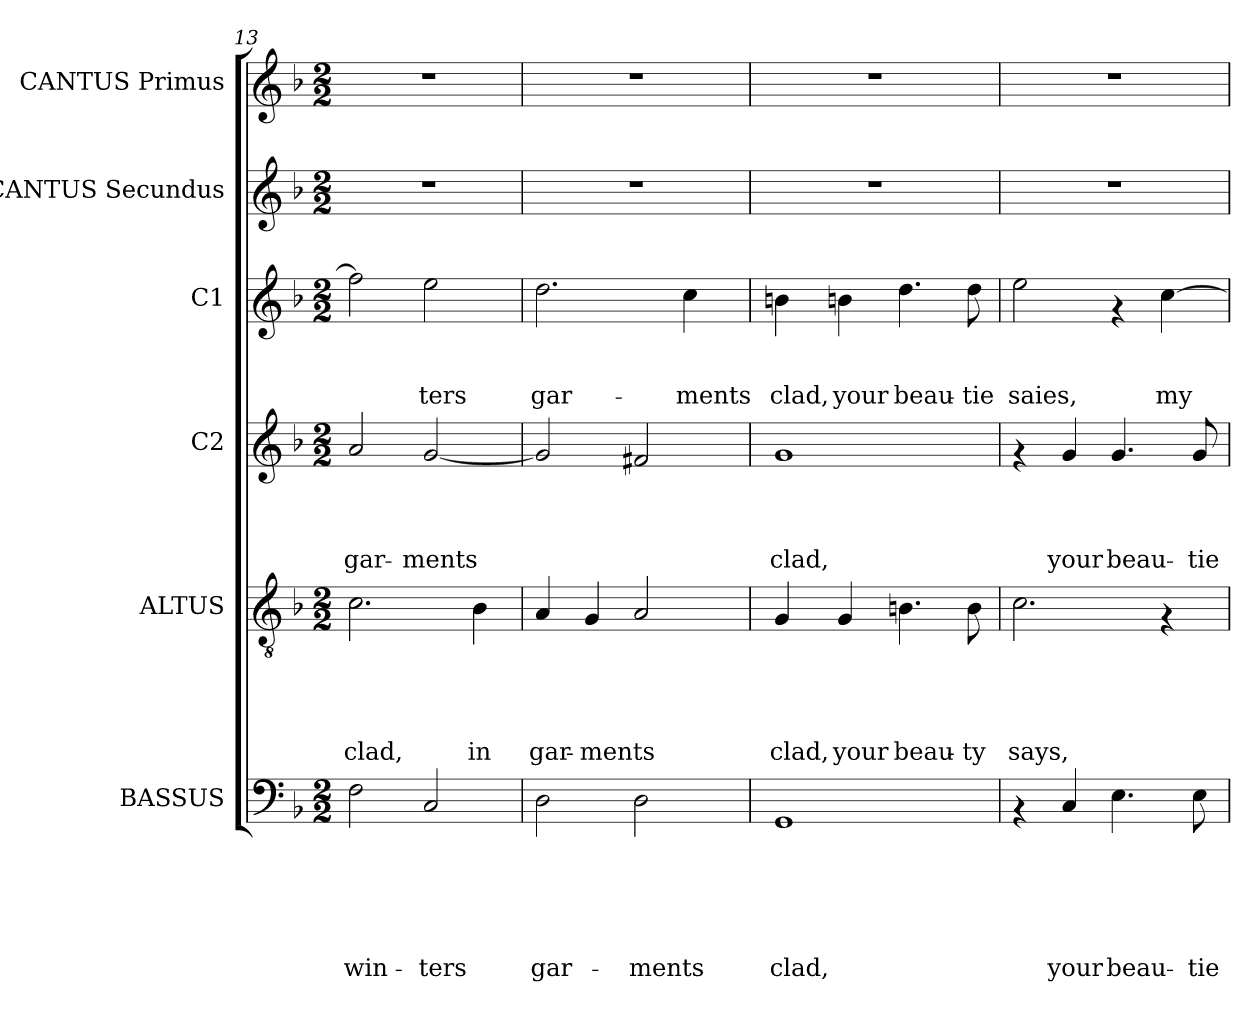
**kern	**text	**text	**text	**text	**text	**text	**kern	**text	**text	**text	**text	**text	**kern	**text	**text	**text	**text	**kern	**text	**text	**text	**kern	**kern
*part6	*part6	*part6	*part6	*part6	*part6	*part6	*part5	*part5	*part5	*part5	*part5	*part5	*part4	*part4	*part4	*part4	*part4	*part3	*part3	*part3	*part3	*part2	*part1
*staff6	*staff6	*staff6	*staff6	*staff6	*staff6	*staff6	*staff5	*staff5	*staff5	*staff5	*staff5	*staff5	*staff4	*staff4	*staff4	*staff4	*staff4	*staff3	*staff3	*staff3	*staff3	*staff2	*staff1
*I"BASSUS	*	*	*	*	*	*	*I"ALTUS	*	*	*	*	*	*I"C2	*	*	*	*	*I"C1	*	*	*	*I"CANTUS Secundus	*I"CANTUS Primus
*I'B	*	*	*	*	*	*	*I'A	*	*	*	*	*	*I'C2	*	*	*	*	*I'C1	*	*	*	*	*
*clefF4	*	*	*	*	*	*	*clefGv2	*	*	*	*	*	*clefG2	*	*	*	*	*clefG2	*	*	*	*clefG2	*clefG2
*k[b-]	*	*	*	*	*	*	*k[b-]	*	*	*	*	*	*k[b-]	*	*	*	*	*k[b-]	*	*	*	*k[b-]	*k[b-]
*F:	*	*	*	*	*	*	*F:	*	*	*	*	*	*F:	*	*	*	*	*F:	*	*	*	*F:	*F:
*M2/2	*	*	*	*	*	*	*M2/2	*	*	*	*	*	*M2/2	*	*	*	*	*M2/2	*	*	*	*M2/2	*M2/2
=13	=13	=13	=13	=13	=13	=13	=13	=13	=13	=13	=13	=13	=13	=13	=13	=13	=13	=13	=13	=13	=13	=13	=13
!	!	!	!	!	!	!LO:LY:b	!	!	!	!	!	!LO:LY:b	!	!	!	!	!LO:LY:b	!	!	!	!	!	!
2F\	.	.	.	.	.	win-	2.c\	.	.	.	.	clad,	2a/	.	.	.	gar-	2ff\]	.	.	.	1r	1r
!	!	!	!	!	!	!LO:LY:b	!	!	!	!	!	!	!	!	!	!	!LO:LY:b	!	!	!	!LO:LY:b	!	!
2C/	.	.	.	.	.	-ters	.	.	.	.	.	.	[<2g/	.	.	.	-ments	2ee\	.	.	-ters	.	.
!	!	!	!	!	!	!	!	!	!	!	!	!LO:LY:b	!	!	!	!	!	!	!	!	!	!	!
.	.	.	.	.	.	.	4B-\	.	.	.	.	in	.	.	.	.	.	.	.	.	.	.	.
=14	=14	=14	=14	=14	=14	=14	=14	=14	=14	=14	=14	=14	=14	=14	=14	=14	=14	=14	=14	=14	=14	=14	=14
!	!	!	!	!	!	!LO:LY:b	!	!	!	!	!	!LO:LY:b	!	!	!	!	!	!	!	!	!LO:LY:b	!	!
2D\	.	.	.	.	.	gar-	4A/	.	.	.	.	gar-	2g/]	.	.	.	.	2.dd\	.	.	gar-	1r	1r
!	!	!	!	!	!	!	!	!	!	!	!	!LO:LY:b	!	!	!	!	!	!	!	!	!	!	!
.	.	.	.	.	.	.	4G/	.	.	.	.	-ments	.	.	.	.	.	.	.	.	.	.	.
!	!	!	!	!	!	!LO:LY:b	!	!	!	!	!	!	!	!	!	!	!	!	!	!	!	!	!
2D\	.	.	.	.	.	-ments	2A/	.	.	.	.	.	2f#X/	.	.	.	.	.	.	.	.	.	.
!	!	!	!	!	!	!	!	!	!	!	!	!	!	!	!	!	!	!	!	!	!LO:LY:b	!	!
.	.	.	.	.	.	.	.	.	.	.	.	.	.	.	.	.	.	4cc\	.	.	-ments	.	.
=15	=15	=15	=15	=15	=15	=15	=15	=15	=15	=15	=15	=15	=15	=15	=15	=15	=15	=15	=15	=15	=15	=15	=15
!	!	!	!	!	!	!LO:LY:b	!	!	!	!	!	!LO:LY:b	!	!	!	!	!LO:LY:b	!	!	!	!LO:LY:b	!	!
1GG	.	.	.	.	.	clad,	4G/	.	.	.	.	clad,	1g	.	.	.	clad,	4bn\	.	.	clad,	1r	1r
!	!	!	!	!	!	!	!	!	!	!	!	!LO:LY:b	!	!	!	!	!	!	!	!	!LO:LY:b	!	!
.	.	.	.	.	.	.	4G/	.	.	.	.	your	.	.	.	.	.	4bn\	.	.	your	.	.
!	!	!	!	!	!	!	!	!	!	!	!	!LO:LY:b	!	!	!	!	!	!	!	!	!LO:LY:b	!	!
.	.	.	.	.	.	.	4.Bn\	.	.	.	.	beau-	.	.	.	.	.	4.dd\	.	.	beau-	.	.
!	!	!	!	!	!	!	!	!	!	!	!	!LO:LY:b	!	!	!	!	!	!	!	!	!LO:LY:b	!	!
.	.	.	.	.	.	.	8B\	.	.	.	.	-ty	.	.	.	.	.	8dd\	.	.	-tie	.	.
=16	=16	=16	=16	=16	=16	=16	=16	=16	=16	=16	=16	=16	=16	=16	=16	=16	=16	=16	=16	=16	=16	=16	=16
!	!	!	!	!	!	!	!	!	!	!	!	!LO:LY:b	!	!	!	!	!	!	!	!	!LO:LY:b	!	!
4rAA	.	.	.	.	.	.	2.c\	.	.	.	.	says,	4rf	.	.	.	.	2ee\	.	.	saies,	1r	1r
!	!	!	!	!	!	!LO:LY:b	!	!	!	!	!	!	!	!	!	!	!LO:LY:b	!	!	!	!	!	!
4C/	.	.	.	.	.	your	.	.	.	.	.	.	4g/	.	.	.	your	.	.	.	.	.	.
!	!	!	!	!	!	!LO:LY:b	!	!	!	!	!	!	!	!	!	!	!LO:LY:b	!	!	!	!	!	!
4.E\	.	.	.	.	.	beau-	.	.	.	.	.	.	4.g/	.	.	.	beau-	4rf	.	.	.	.	.
!	!	!	!	!	!	!	!	!	!	!	!	!	!	!	!	!	!	!	!	!	!LO:LY:b	!	!
.	.	.	.	.	.	.	4rF	.	.	.	.	.	.	.	.	.	.	[>4cc\	.	.	my	.	.
!	!	!	!	!	!	!LO:LY:b	!	!	!	!	!	!	!	!	!	!	!LO:LY:b	!	!	!	!	!	!
8E\	.	.	.	.	.	-tie	.	.	.	.	.	.	8g/	.	.	.	-tie	.	.	.	.	.	.
=	=	=	=	=	=	=	=	=	=	=	=	=	=	=	=	=	=	=	=	=	=	=	=
*-	*-	*-	*-	*-	*-	*-	*-	*-	*-	*-	*-	*-	*-	*-	*-	*-	*-	*-	*-	*-	*-	*-	*-
